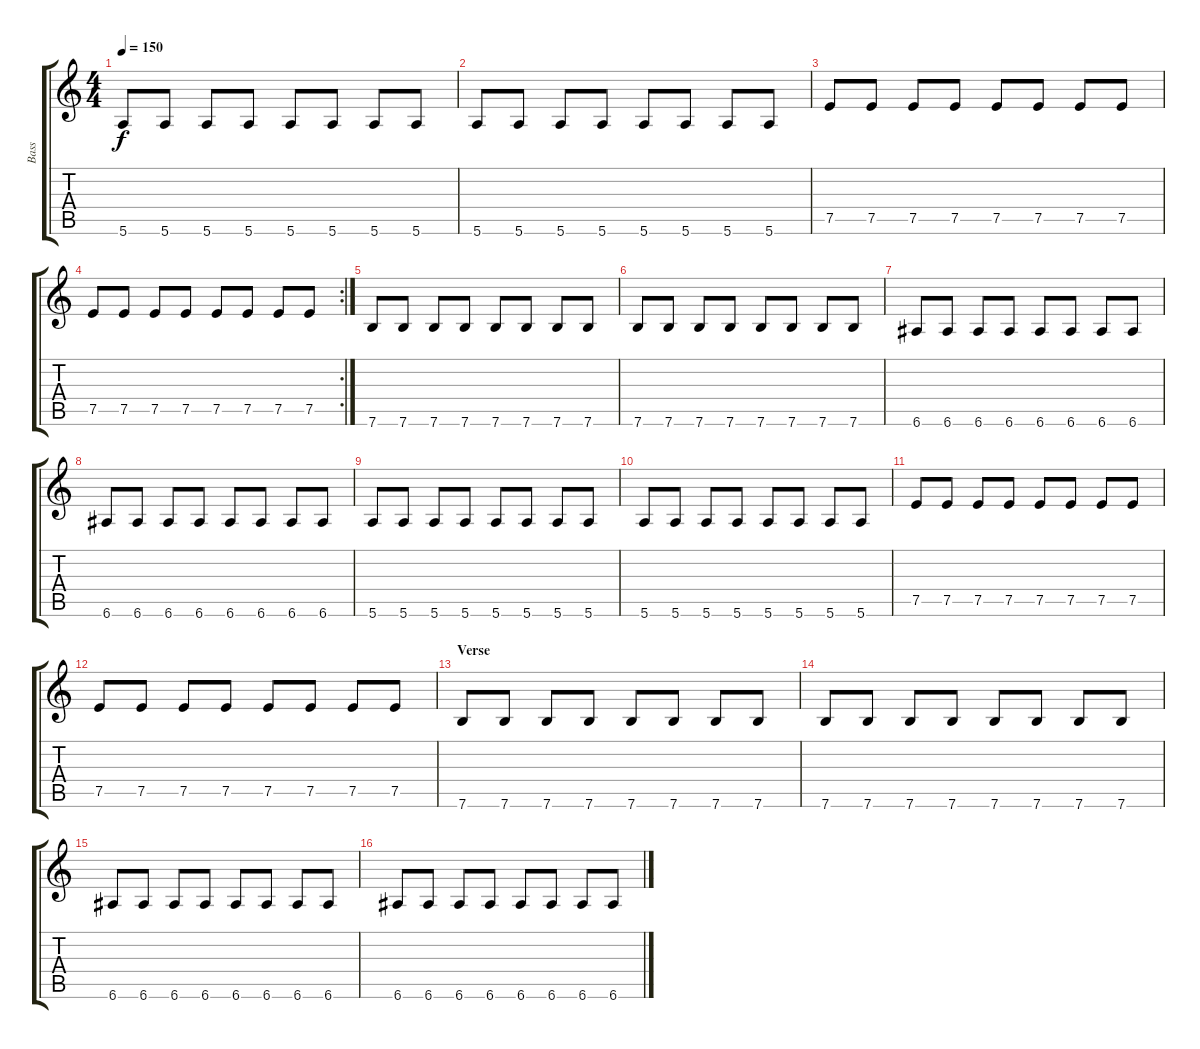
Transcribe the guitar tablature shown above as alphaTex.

\track ("Bass" "Bass") {instrument electricbassfinger}
\staff {score tabs}
\tuning (E4 B3 G3 D3 A2 E2) {hide}
\ts (4 4)
\tempo 150
\clef g2
\ks c
5.6.8{dy f} 5.6.8 5.6.8 5.6.8 5.6.8 5.6.8 5.6.8 5.6.8 |
5.6.8 5.6.8 5.6.8 5.6.8 5.6.8 5.6.8 5.6.8 5.6.8 |
7.5.8 7.5.8 7.5.8 7.5.8 7.5.8 7.5.8 7.5.8 7.5.8 |
\rc 2
7.5.8 7.5.8 7.5.8 7.5.8 7.5.8 7.5.8 7.5.8 7.5.8 |
7.6.8 7.6.8 7.6.8 7.6.8 7.6.8 7.6.8 7.6.8 7.6.8 |
7.6.8 7.6.8 7.6.8 7.6.8 7.6.8 7.6.8 7.6.8 7.6.8 |
6.6.8 6.6.8 6.6.8 6.6.8 6.6.8 6.6.8 6.6.8 6.6.8 |
6.6.8 6.6.8 6.6.8 6.6.8 6.6.8 6.6.8 6.6.8 6.6.8 |
5.6.8 5.6.8 5.6.8 5.6.8 5.6.8 5.6.8 5.6.8 5.6.8 |
5.6.8 5.6.8 5.6.8 5.6.8 5.6.8 5.6.8 5.6.8 5.6.8 |
7.5.8 7.5.8 7.5.8 7.5.8 7.5.8 7.5.8 7.5.8 7.5.8 |
7.5.8 7.5.8 7.5.8 7.5.8 7.5.8 7.5.8 7.5.8 7.5.8 |
\section ("" "Verse")
7.6.8 7.6.8 7.6.8 7.6.8 7.6.8 7.6.8 7.6.8 7.6.8 |
7.6.8 7.6.8 7.6.8 7.6.8 7.6.8 7.6.8 7.6.8 7.6.8 |
6.6.8 6.6.8 6.6.8 6.6.8 6.6.8 6.6.8 6.6.8 6.6.8 |
6.6.8 6.6.8 6.6.8 6.6.8 6.6.8 6.6.8 6.6.8 6.6.8
